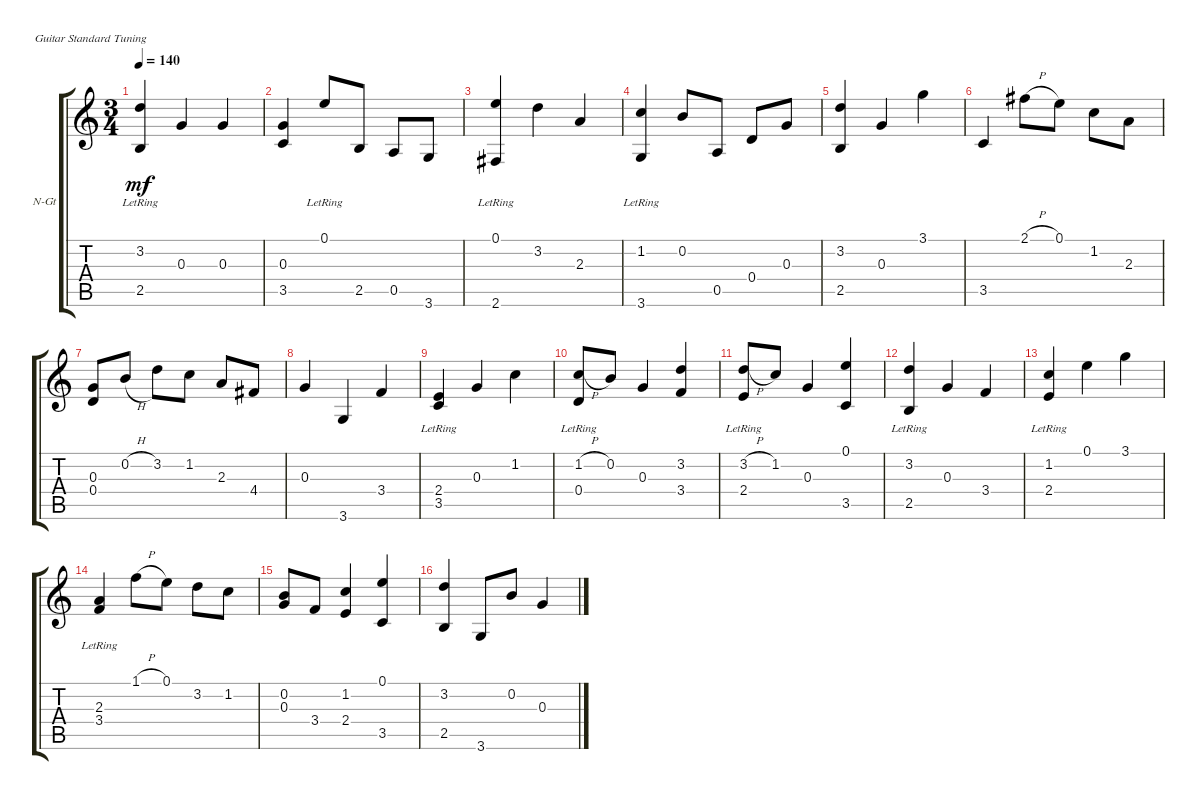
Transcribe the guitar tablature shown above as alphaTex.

\defaultSystemsLayout 4
\bracketExtendMode groupsimilarinstruments
\firstSystemTrackNameOrientation horizontal
\otherSystemsTrackNameOrientation horizontal
\track ("Nylon Guitar" "N-Gt") {instrument acousticguitarnylon}
\staff {score tabs}
\tuning (E4 B3 G3 D3 A2 E2)
\ts (3 4)
\tempo 140
\clef g2
\ks c
(2.5{lr} 3.2).4{dy mf} 0.3.4 0.3.4 |
(3.5 0.3).4 0.1{lr}.8 2.5.8 0.5.8 3.6.8 |
(0.1 2.6{lr}).4 3.2.4 2.3.4 |
(1.2 3.6{lr}).4 0.2.8 0.5.8 0.4.8 0.3.8 |
(2.5 3.2).4 0.3.4 3.1.4 |
3.5.4 2.1{h}.8 0.1.8 1.2.8 2.3.8 |
(0.4 0.3).8 0.2{h}.8 3.2.8 1.2.8 2.3.8 4.4.8 |
0.3.4 3.6.4 3.4.4 |
(3.5{lr} 2.4).4 0.3.4 1.2.4 |
(0.4{lr} 1.2{h}).8 0.2.8 0.3.4 (3.2 3.4).4 |
(2.4{lr} 3.2{h}).8 1.2.8 0.3.4 (0.1 3.5).4 |
(2.5 3.2{lr}).4 0.3.4 3.4.4 |
(1.2 2.4{lr}).4 0.1.4 3.1.4 |
(3.4{lr} 2.3).4 1.1{h}.8 0.1.8 3.2.8 1.2.8 |
(0.2 0.3).8 3.4.8 (2.4 1.2).4 (0.1 3.5).4 |
(2.5 3.2).4 3.6.8 0.2.8 0.3.4
